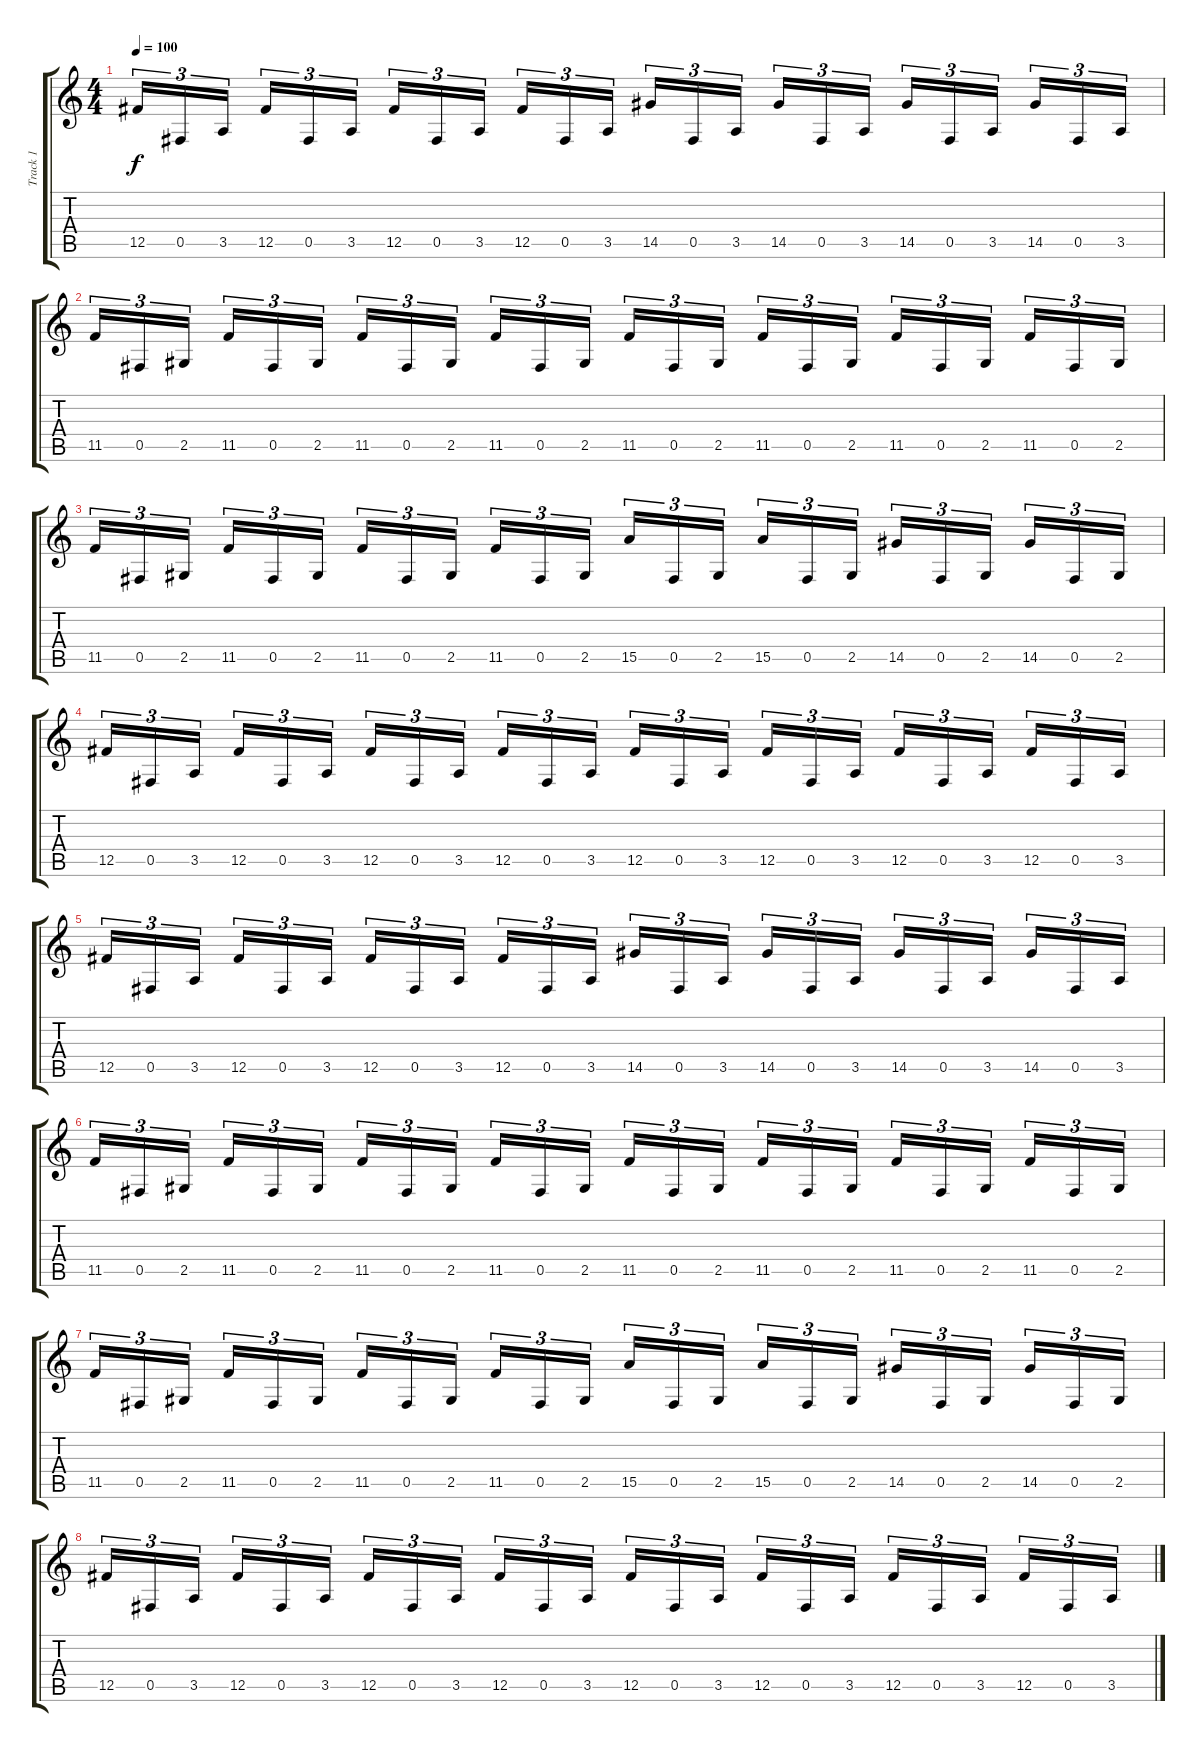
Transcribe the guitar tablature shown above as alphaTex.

\track ("Track 1" "Track 1") {instrument distortionguitar}
\staff {score tabs}
\tuning (Db4 Ab3 E3 B2 Gb2 B1) {hide}
\ts (4 4)
\tempo 100
\clef g2
\ks c
12.5.16{tu (3 2) dy f} 0.5.16{tu (3 2)} 3.5.16{tu (3 2) beam splitsecondary} 12.5.16{tu (3 2)} 0.5.16{tu (3 2)} 3.5.16{tu (3 2)} 12.5.16{tu (3 2)} 0.5.16{tu (3 2)} 3.5.16{tu (3 2) beam splitsecondary} 12.5.16{tu (3 2)} 0.5.16{tu (3 2)} 3.5.16{tu (3 2)} 14.5.16{tu (3 2)} 0.5.16{tu (3 2)} 3.5.16{tu (3 2) beam splitsecondary} 14.5.16{tu (3 2)} 0.5.16{tu (3 2)} 3.5.16{tu (3 2)} 14.5.16{tu (3 2)} 0.5.16{tu (3 2)} 3.5.16{tu (3 2) beam splitsecondary} 14.5.16{tu (3 2)} 0.5.16{tu (3 2)} 3.5.16{tu (3 2)} |
11.5.16{tu (3 2)} 0.5.16{tu (3 2)} 2.5.16{tu (3 2) beam splitsecondary} 11.5.16{tu (3 2)} 0.5.16{tu (3 2)} 2.5.16{tu (3 2)} 11.5.16{tu (3 2)} 0.5.16{tu (3 2)} 2.5.16{tu (3 2) beam splitsecondary} 11.5.16{tu (3 2)} 0.5.16{tu (3 2)} 2.5.16{tu (3 2)} 11.5.16{tu (3 2)} 0.5.16{tu (3 2)} 2.5.16{tu (3 2) beam splitsecondary} 11.5.16{tu (3 2)} 0.5.16{tu (3 2)} 2.5.16{tu (3 2)} 11.5.16{tu (3 2)} 0.5.16{tu (3 2)} 2.5.16{tu (3 2) beam splitsecondary} 11.5.16{tu (3 2)} 0.5.16{tu (3 2)} 2.5.16{tu (3 2)} |
11.5.16{tu (3 2)} 0.5.16{tu (3 2)} 2.5.16{tu (3 2) beam splitsecondary} 11.5.16{tu (3 2)} 0.5.16{tu (3 2)} 2.5.16{tu (3 2)} 11.5.16{tu (3 2)} 0.5.16{tu (3 2)} 2.5.16{tu (3 2) beam splitsecondary} 11.5.16{tu (3 2)} 0.5.16{tu (3 2)} 2.5.16{tu (3 2)} 15.5.16{tu (3 2)} 0.5.16{tu (3 2)} 2.5.16{tu (3 2) beam splitsecondary} 15.5.16{tu (3 2)} 0.5.16{tu (3 2)} 2.5.16{tu (3 2)} 14.5.16{tu (3 2)} 0.5.16{tu (3 2)} 2.5.16{tu (3 2) beam splitsecondary} 14.5.16{tu (3 2)} 0.5.16{tu (3 2)} 2.5.16{tu (3 2)} |
12.5.16{tu (3 2)} 0.5.16{tu (3 2)} 3.5.16{tu (3 2) beam splitsecondary} 12.5.16{tu (3 2)} 0.5.16{tu (3 2)} 3.5.16{tu (3 2)} 12.5.16{tu (3 2)} 0.5.16{tu (3 2)} 3.5.16{tu (3 2) beam splitsecondary} 12.5.16{tu (3 2)} 0.5.16{tu (3 2)} 3.5.16{tu (3 2)} 12.5.16{tu (3 2)} 0.5.16{tu (3 2)} 3.5.16{tu (3 2) beam splitsecondary} 12.5.16{tu (3 2)} 0.5.16{tu (3 2)} 3.5.16{tu (3 2)} 12.5.16{tu (3 2)} 0.5.16{tu (3 2)} 3.5.16{tu (3 2) beam splitsecondary} 12.5.16{tu (3 2)} 0.5.16{tu (3 2)} 3.5.16{tu (3 2)} |
12.5.16{tu (3 2)} 0.5.16{tu (3 2)} 3.5.16{tu (3 2) beam splitsecondary} 12.5.16{tu (3 2)} 0.5.16{tu (3 2)} 3.5.16{tu (3 2)} 12.5.16{tu (3 2)} 0.5.16{tu (3 2)} 3.5.16{tu (3 2) beam splitsecondary} 12.5.16{tu (3 2)} 0.5.16{tu (3 2)} 3.5.16{tu (3 2)} 14.5.16{tu (3 2)} 0.5.16{tu (3 2)} 3.5.16{tu (3 2) beam splitsecondary} 14.5.16{tu (3 2)} 0.5.16{tu (3 2)} 3.5.16{tu (3 2)} 14.5.16{tu (3 2)} 0.5.16{tu (3 2)} 3.5.16{tu (3 2) beam splitsecondary} 14.5.16{tu (3 2)} 0.5.16{tu (3 2)} 3.5.16{tu (3 2)} |
11.5.16{tu (3 2)} 0.5.16{tu (3 2)} 2.5.16{tu (3 2) beam splitsecondary} 11.5.16{tu (3 2)} 0.5.16{tu (3 2)} 2.5.16{tu (3 2)} 11.5.16{tu (3 2)} 0.5.16{tu (3 2)} 2.5.16{tu (3 2) beam splitsecondary} 11.5.16{tu (3 2)} 0.5.16{tu (3 2)} 2.5.16{tu (3 2)} 11.5.16{tu (3 2)} 0.5.16{tu (3 2)} 2.5.16{tu (3 2) beam splitsecondary} 11.5.16{tu (3 2)} 0.5.16{tu (3 2)} 2.5.16{tu (3 2)} 11.5.16{tu (3 2)} 0.5.16{tu (3 2)} 2.5.16{tu (3 2) beam splitsecondary} 11.5.16{tu (3 2)} 0.5.16{tu (3 2)} 2.5.16{tu (3 2)} |
11.5.16{tu (3 2)} 0.5.16{tu (3 2)} 2.5.16{tu (3 2) beam splitsecondary} 11.5.16{tu (3 2)} 0.5.16{tu (3 2)} 2.5.16{tu (3 2)} 11.5.16{tu (3 2)} 0.5.16{tu (3 2)} 2.5.16{tu (3 2) beam splitsecondary} 11.5.16{tu (3 2)} 0.5.16{tu (3 2)} 2.5.16{tu (3 2)} 15.5.16{tu (3 2)} 0.5.16{tu (3 2)} 2.5.16{tu (3 2) beam splitsecondary} 15.5.16{tu (3 2)} 0.5.16{tu (3 2)} 2.5.16{tu (3 2)} 14.5.16{tu (3 2)} 0.5.16{tu (3 2)} 2.5.16{tu (3 2) beam splitsecondary} 14.5.16{tu (3 2)} 0.5.16{tu (3 2)} 2.5.16{tu (3 2)} |
12.5.16{tu (3 2)} 0.5.16{tu (3 2)} 3.5.16{tu (3 2) beam splitsecondary} 12.5.16{tu (3 2)} 0.5.16{tu (3 2)} 3.5.16{tu (3 2)} 12.5.16{tu (3 2)} 0.5.16{tu (3 2)} 3.5.16{tu (3 2) beam splitsecondary} 12.5.16{tu (3 2)} 0.5.16{tu (3 2)} 3.5.16{tu (3 2)} 12.5.16{tu (3 2)} 0.5.16{tu (3 2)} 3.5.16{tu (3 2) beam splitsecondary} 12.5.16{tu (3 2)} 0.5.16{tu (3 2)} 3.5.16{tu (3 2)} 12.5.16{tu (3 2)} 0.5.16{tu (3 2)} 3.5.16{tu (3 2) beam splitsecondary} 12.5.16{tu (3 2)} 0.5.16{tu (3 2)} 3.5.16{tu (3 2)}
